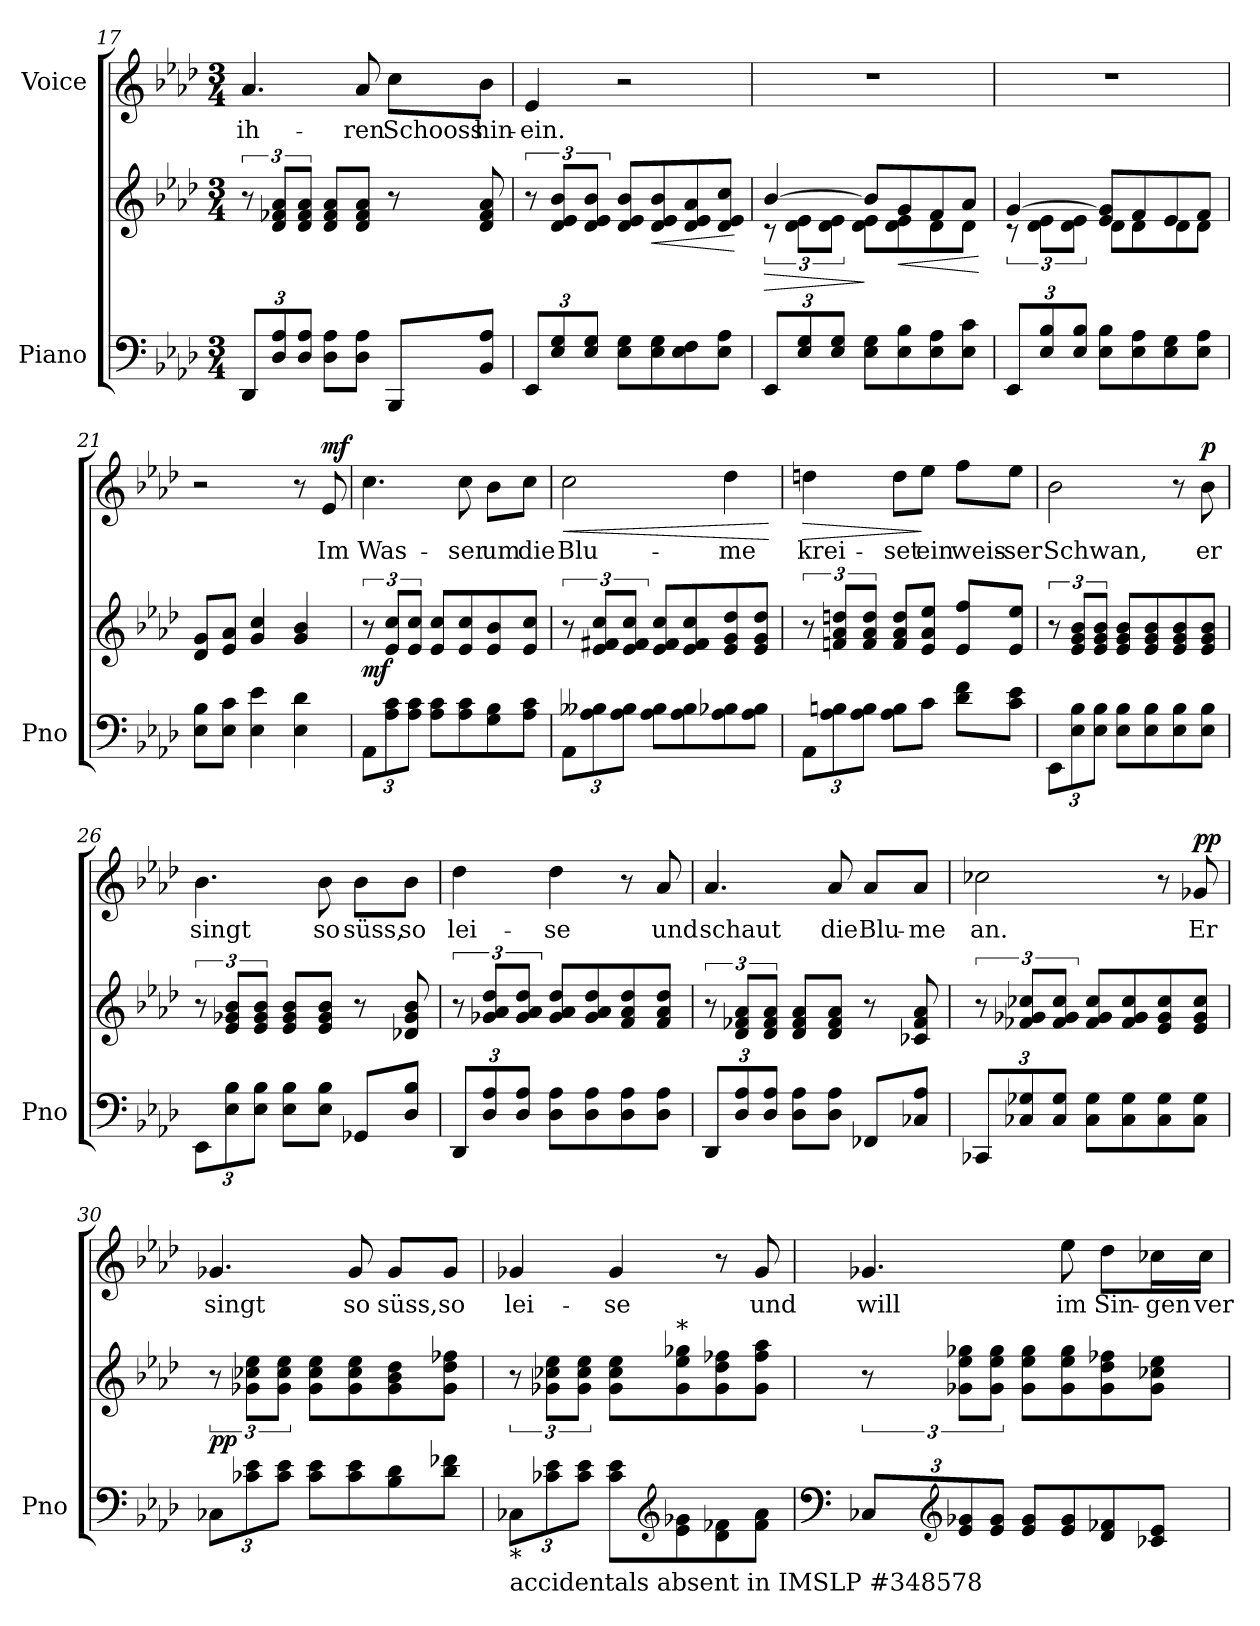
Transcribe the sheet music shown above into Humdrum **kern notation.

**kern	**kern	**dynam	**kern	**text	**dynam
*part2	*part2	*part2	*part1	*part1	*part1
*staff3	*staff2	*staff2/3	*staff1	*staff1	*staff1
*I"Piano	*	*	*I"Voice	*	*
*I'Pno	*	*	*	*	*
*clefF4	*clefG2	*	*clefG2	*	*
*k[b-e-a-d-]	*k[b-e-a-d-]	*	*k[b-e-a-d-]	*	*
*M3/4	*M3/4	*	*M3/4	*	*
=17	=17	=17	=17	=17	=17
!	!	!	!	!LO:LY:b	!
12DD-/L	12r	.	4.a-/	ih-	.
12D-/ 12A-/	12d-/ 12f-X/ 12a-/L	.	.	.	.
12D-/ 12A-/J	12d-/ 12f-/ 12a-/J	.	.	.	.
8D-\ 8A-\L	8d-/ 8f-/ 8a-/L	.	.	.	.
!	!	!	!	!LO:LY:b	!
8D-\ 8A-\J	8d-/ 8f-/ 8a-/J	.	8a-/	-ren	.
!	!	!	!	!LO:LY:b	!
8BBB-/L	8r	.	8cc\L	Schooss	.
!	!	!	!	!LO:LY:b	!
8BB-/ 8A-/J	8d-/ 8f-/ 8a-/	.	8b-\J	hin-	.
!!LO:PB:g=z
=18	=18	=18	=18	=18	=18
!	!	!	!	!LO:LY:b	!
12EE-/L	12r	.	4e-/	-ein.	.
12E-/ 12G/	12d-/ 12e-/ 12b-/L	.	.	.	.
12E-/ 12G/J	12d-/ 12e-/ 12b-/J	.	.	.	.
8E-\ 8G\L	8d-/ 8e-/ 8b-/L	.	2r	.	.
!	!	!LO:HP:b	!	!	!
8E-\ 8G\	8d-/ 8e-/ 8b-/	<	.	.	.
8E-\ 8F\	8d-/ 8e-/ 8a-/	.	.	.	.
8E-\ 8A-\J	8d-/ 8e-/ 8cc/J	.	.	.	.
.	.	[	.	.	.
!!LO:LB:g=z
=19	=19	=19	=19	=19	=19
!	!	!LO:HP:b	!	!	!
*	*^	*	*	*	*
12EE-/L	[4b-/	12r	>	2.r	.	.
12E-/ 12G/	.	12d-\ 12e-\L	.	.	.	.
12E-/ 12G/J	.	12d-\ 12e-\J	.	.	.	.
8E-\ 8G\L	8b-/L]	8d-\ 8e-\L	]	.	.	.
!	!	!	!LO:HP:b	!	!	!
8E-\ 8B-\	8g/	8d-\ 8e-\	<	.	.	.
8E-\ 8A-\	8f/	8d-\	.	.	.	.
8E-\ 8c\J	8a-/J	8d-\J	.	.	.	.
*	*v	*v	*	*	*	*
.	.	[	.	.	.
=20	=20	=20	=20	=20	=20
*	*^	*	*	*	*
12EE-/L	[4g/	12r	.	2.r	.	.
12E-/ 12B-/	.	12d-\ 12e-\L	.	.	.	.
12E-/ 12B-/J	.	12d-\ 12e-\J	.	.	.	.
8E-\ 8B-\L	8e-/ 8g/]L	8d-\L	.	.	.	.
8E-\ 8A-\	8f/	8d-\	.	.	.	.
8E-\ 8G\	8e-/	8d-\	.	.	.	.
8E-\ 8A-\J	8f/J	8d-\J	.	.	.	.
*	*v	*v	*	*	*	*
=21	=21	=21	=21	=21	=21
8E-\ 8B-\L	8d-/ 8g/L	.	2r	.	.
8E-\ 8c\J	8e-/ 8a-/J	.	.	.	.
4E-\ 4e-\	4g/ 4cc/	.	.	.	.
4E-\ 4d-\	4g/ 4b-/	.	8r	.	.
!	!	!	!	!LO:LY:b	!LO:DY:b
.	.	.	8e-/	Im	mf
=22	=22	=22	=22	=22	=22
*Xbrackettup	*	*	*	*	*
!	!	!LO:DY:b	!	!LO:LY:b	!
12AA-\L	12r	mf	4.cc\	Was-	.
12A-\ 12c\	12e-/ 12cc/L	.	.	.	.
12A-\ 12c\J	12e-/ 12cc/J	.	.	.	.
8A-\ 8c\L	8e-/ 8cc/L	.	.	.	.
!	!	!	!	!LO:LY:b	!
8A-\ 8c\	8e-/ 8cc/	.	8cc\	-ser	.
!	!	!	!	!LO:LY:b	!
8G\ 8B-\	8e-/ 8b-/	.	8b-\L	um	.
!	!	!	!	!LO:LY:b	!
8A-\ 8c\J	8e-/ 8cc/J	.	8cc\J	die	.
=23	=23	=23	=23	=23	=23
!	!	!	!	!LO:LY:b	!LO:HP:b
12AA-\L	12r	.	2cc\	Blu-	<
12A-\ 12B--X\	12e-/ 12f#X/ 12cc/L	.	.	.	.
12A-\ 12B--\J	12e-/ 12f#/ 12cc/J	.	.	.	.
8A-\ 8B--\L	8e-/ 8f#/ 8cc/L	.	.	.	.
8A-\ 8B--\	8e-/ 8f#/ 8cc/	.	.	.	.
!	!	!	!	!LO:LY:b	!
8A-\ 8B-X\	8e-/ 8g/ 8dd-/	.	4dd-\	-me	.
8A-\ 8B-\J	8e-/ 8g/ 8dd-/J	.	.	.	.
.	.	.	.	.	[
!!LO:LB:g=z
=24	=24	=24	=24	=24	=24
!	!	!	!	!LO:LY:b	!LO:HP:b
12AA-\L	12r	.	4ddn\	krei-	>
12A-\ 12Bn\	12fn/ 12a-/ 12ddn/L	.	.	.	.
12A-\ 12B\J	12f/ 12a-/ 12dd/J	.	.	.	.
!	!	!	!	!LO:LY:b	!
8A-\ 8B\L	8f/ 8a-/ 8dd/L	.	8dd\L	-set	.
!	!	!	!	!LO:LY:b	!
8c\J	8e-/ 8a-/ 8ee-/J	.	8ee-\J	ein	]
!	!	!	!	!LO:LY:b	!
8d-\ 8f\L	8e-/ 8ff/L	.	8ff\L	weis-	.
!	!	!	!	!LO:LY:b	!
8c\ 8e-\J	8e-/ 8ee-/J	.	8ee-\J	-ser	.
!!LO:PB:g=z
=25	=25	=25	=25	=25	=25
!	!	!	!	!LO:LY:b	!
12EE-\L	12r	.	2b-\	Schwan,	.
12E-\ 12B-\	12e-/ 12g/ 12b-/L	.	.	.	.
12E-\ 12B-\J	12e-/ 12g/ 12b-/J	.	.	.	.
8E-\ 8B-\L	8e-/ 8g/ 8b-/L	.	.	.	.
8E-\ 8B-\	8e-/ 8g/ 8b-/	.	.	.	.
8E-\ 8B-\	8e-/ 8g/ 8b-/	.	8r	.	.
!	!	!	!	!LO:LY:b	!LO:DY:b
8E-\ 8B-\J	8e-/ 8g/ 8b-/J	.	8b-\	er	p
=26	=26	=26	=26	=26	=26
!	!	!	!	!LO:LY:b	!
12EE-\L	12r	.	4.b-\	singt	.
12E-\ 12B-\	12e-/ 12g-X/ 12b-/L	.	.	.	.
12E-\ 12B-\J	12e-/ 12g-/ 12b-/J	.	.	.	.
8E-\ 8B-\L	8e-/ 8g-/ 8b-/L	.	.	.	.
!	!	!	!	!LO:LY:b	!
8E-\ 8B-\J	8e-/ 8g-/ 8b-/J	.	8b-\	so	.
!	!	!	!	!LO:LY:b	!
8GG-X/L	8r	.	8b-\L	süss,	.
!	!	!	!	!LO:LY:b	!
8D-/ 8B-/J	8d-X/ 8g-/ 8b-/	.	8b-\J	so	.
=27	=27	=27	=27	=27	=27
*brackettup	*	*	*	*	*
!	!	!	!	!LO:LY:b	!
12DD-/L	12r	.	4dd-\	lei-	.
12D-/ 12A-/	12g-X/ 12a-/ 12dd-/L	.	.	.	.
12D-/ 12A-/J	12g-/ 12a-/ 12dd-/J	.	.	.	.
!	!	!	!	!LO:LY:b	!
8D-\ 8A-\L	8g-/ 8a-/ 8dd-/L	.	4dd-\	-se	.
8D-\ 8A-\	8g-/ 8a-/ 8dd-/	.	.	.	.
8D-\ 8A-\	8f/ 8a-/ 8dd-/	.	8r	.	.
!	!	!	!	!LO:LY:b	!
8D-\ 8A-\J	8f/ 8a-/ 8dd-/J	.	8a-/	und	.
=28	=28	=28	=28	=28	=28
!	!	!	!	!LO:LY:b	!
12DD-/L	12r	.	4.a-/	schaut	.
12D-/ 12A-/	12d-/ 12f-X/ 12a-/L	.	.	.	.
12D-/ 12A-/J	12d-/ 12f-/ 12a-/J	.	.	.	.
8D-\ 8A-\L	8d-/ 8f-/ 8a-/L	.	.	.	.
!	!	!	!	!LO:LY:b	!
8D-\ 8A-\J	8d-/ 8f-/ 8a-/J	.	8a-/	die	.
!	!	!	!	!LO:LY:b	!
8FF-X/L	8r	.	8a-/L	Blu-	.
!	!	!	!	!LO:LY:b	!
8C-X/ 8A-/J	8c-X/ 8f-/ 8a-/	.	8a-/J	-me	.
=29	=29	=29	=29	=29	=29
!	!	!	!	!LO:LY:b	!
12CC-X/L	12r	.	2cc-X\	an.	.
12C-X/ 12G-X/	12f-X/ 12g-X/ 12cc-X/L	.	.	.	.
12C-/ 12G-/J	12f-/ 12g-/ 12cc-/J	.	.	.	.
8C-\ 8G-\L	8f-/ 8g-/ 8cc-/L	.	.	.	.
8C-\ 8G-\	8f-/ 8g-/ 8cc-/	.	.	.	.
8C-\ 8G-\	8e-/ 8g-/ 8cc-/	.	8r	.	.
!	!	!	!	!LO:LY:b	!LO:DY:b
8C-\ 8G-\J	8e-/ 8g-/ 8cc-/J	.	8g-X/	Er	pp
!!LO:LB:g=z
=30	=30	=30	=30	=30	=30
*Xbrackettup	*	*	*	*	*
!	!	!LO:DY:b	!	!LO:LY:b	!
12C-X\L	12r	pp	4.g-X/	singt	.
12c-X\ 12e-\	12g-X\ 12cc-X\ 12ee-\L	.	.	.	.
12c-\ 12e-\J	12g-\ 12cc-\ 12ee-\J	.	.	.	.
8c-\ 8e-\L	8g-\ 8cc-\ 8ee-\L	.	.	.	.
!	!	!	!	!LO:LY:b	!
8c-\ 8e-\	8g-\ 8cc-\ 8ee-\	.	8g-/	so	.
!	!	!	!	!LO:LY:b	!
8B-\ 8d-\	8g-\ 8b-\ 8dd-\	.	8g-/L	süss,	.
!	!	!	!	!LO:LY:b	!
8d-\ 8f-X\J	8g-\ 8dd-\ 8ff-X\J	.	8g-/J	so	.
=31	=31	=31	=31	=31	=31
!LO:TX:b:t=*	!	!	!	!	!
!LO:TX:b:t=accidentals absent in IMSLP #348578	!	!	!	!	!
!	!	!	!	!LO:LY:b	!
12C-X\L	12r	.	4g-X/	lei-	.
12c-X\ 12e-\	12g-X\ 12cc-X\ 12ee-\L	.	.	.	.
12c-\ 12e-\J	12g-\ 12cc-\ 12ee-\J	.	.	.	.
!	!	!	!	!LO:LY:b	!
8c-\ 8e-\L	8g-\ 8cc-\ 8ee-\L	.	4g-/	-se	.
*clefG2	*	*	*	*	*
!	!LO:TX:a:t=*	!	!	!	!
8e-\ 8g-X\	8g-\ 8ee-\ 8gg-i\	.	.	.	.
8d-\ 8f-X\	8g-\ 8dd-\ 8ff-X\	.	8r	.	.
!	!	!	!	!LO:LY:b	!
8f-\ 8a-\J	8g-\ 8ff-\ 8aa-\J	.	8g-/	und	.
=32	=32	=32	=32	=32	=32
*clefF4	*	*	*	*	*
*brackettup	*	*	*	*	*
!	!	!	!	!LO:LY:b	!
12C-X/L	12r	.	4.g-X/	will	.
*clefG2	*	*	*	*	*
12e-/ 12g-X/	12g-X\ 12ee-\ 12gg-X\L	.	.	.	.
12e-/ 12g-/J	12g-\ 12ee-\ 12gg-\J	.	.	.	.
8e-/ 8g-/L	8g-\ 8ee-\ 8gg-\L	.	.	.	.
!	!	!	!	!LO:LY:b	!
8e-/ 8g-/	8g-\ 8ee-\ 8gg-\	.	8ee-\	im	.
!	!	!	!	!LO:LY:b	!
8d-/ 8f-X/	8g-\ 8dd-\ 8ff-X\	.	8dd-\L	Sin-	.
!	!	!	!	!LO:LY:b	!
8c-X/ 8e-/J	8g-\ 8cc-X\ 8ee-\J	.	16cc-X\L	-gen	.
!	!	!	!	!LO:LY:b	!
.	.	.	16cc-\JJ	ver-	.
=	=	=	=	=	=
*-	*-	*-	*-	*-	*-
